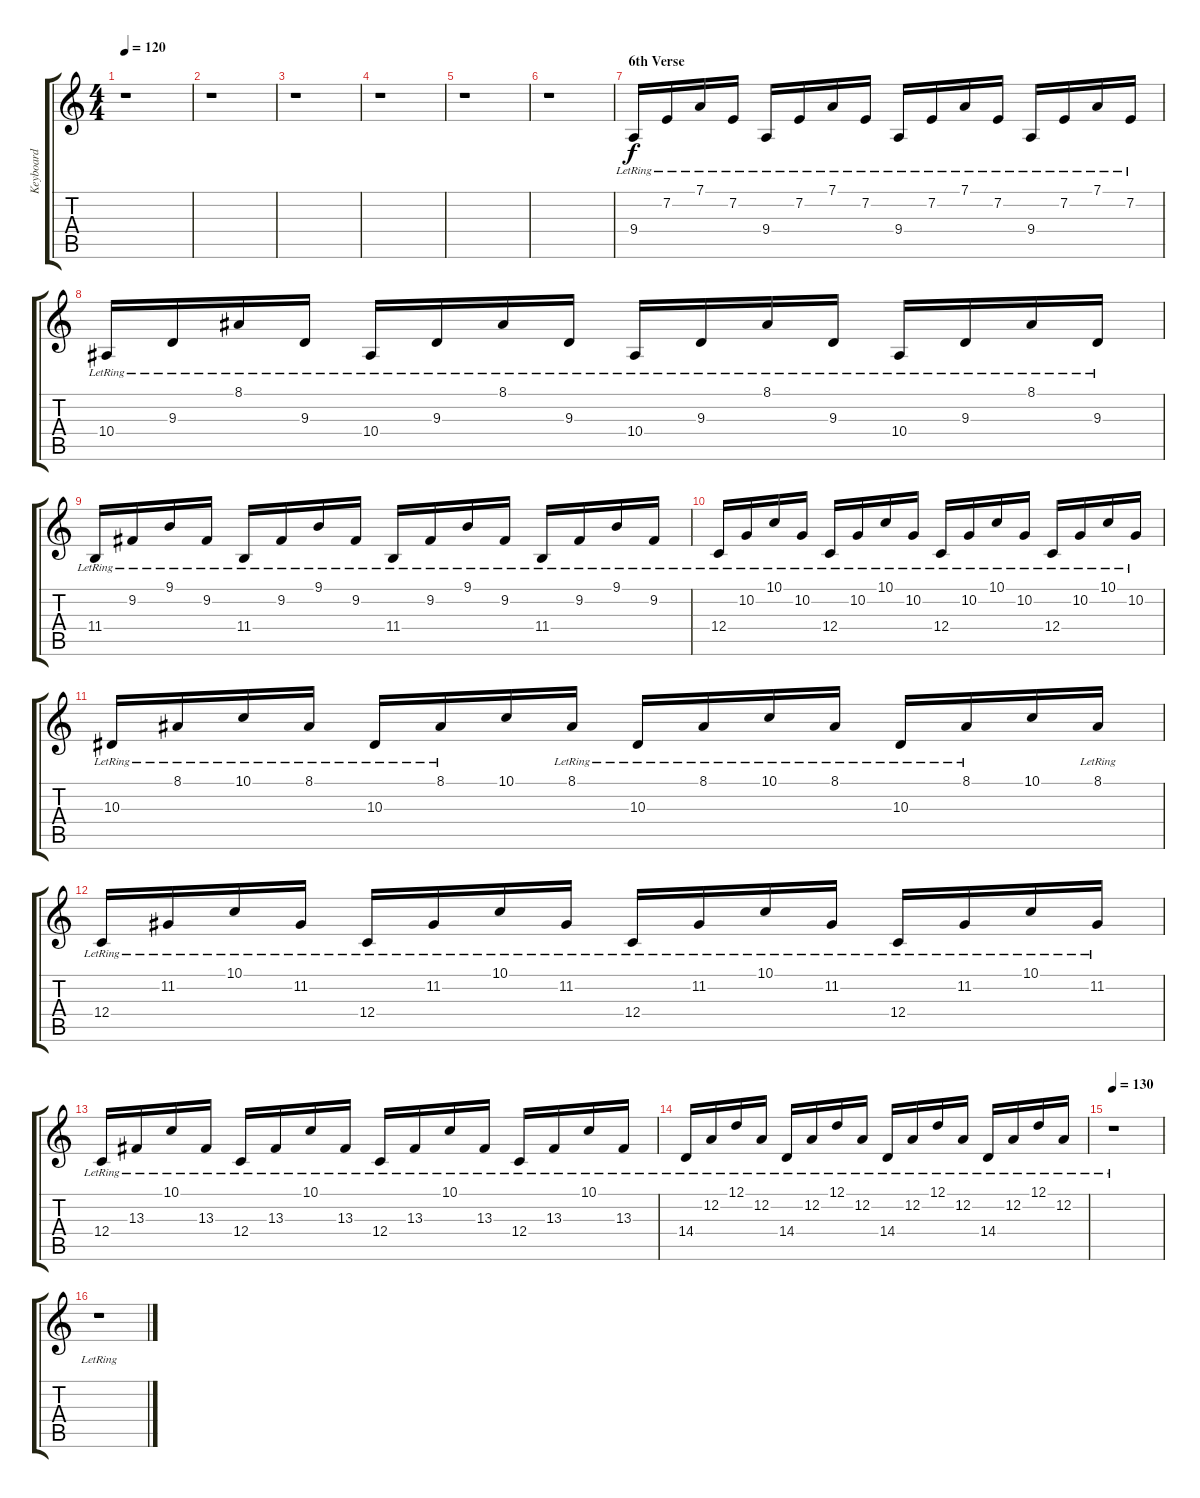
\track ("Keyboard" "Keyboard") {instrument acousticgrandpiano}
\staff {score tabs}
\tuning (D4 A3 F3 C3 G2 D2) {hide}
\ts (4 4)
\tempo 120
\clef g2
\ks c
r.1{dy f} |
r.1 |
r.1 |
r.1 |
r.1 |
r.1 |
\section ("" "6th Verse")
9.4{lr}.16{volume 16 instrument harpsichord} 7.2{lr}.16 7.1{lr}.16 7.2{lr}.16 9.4{lr}.16 7.2{lr}.16 7.1{lr}.16 7.2{lr}.16 9.4{lr}.16 7.2{lr}.16 7.1{lr}.16 7.2{lr}.16 9.4{lr}.16 7.2{lr}.16 7.1{lr}.16 7.2{lr}.16 |
10.4{lr}.16 9.3{lr}.16 8.1{lr}.16 9.3{lr}.16 10.4{lr}.16 9.3{lr}.16 8.1{lr}.16 9.3{lr}.16 10.4{lr}.16 9.3{lr}.16 8.1{lr}.16 9.3{lr}.16 10.4{lr}.16 9.3{lr}.16 8.1{lr}.16 9.3{lr}.16 |
11.4{lr}.16 9.2{lr}.16 9.1{lr}.16 9.2{lr}.16 11.4{lr}.16 9.2{lr}.16 9.1{lr}.16 9.2{lr}.16 11.4{lr}.16 9.2{lr}.16 9.1{lr}.16 9.2{lr}.16 11.4{lr}.16 9.2{lr}.16 9.1{lr}.16 9.2{lr}.16 |
12.4{lr}.16 10.2{lr}.16 10.1{lr}.16 10.2{lr}.16 12.4{lr}.16 10.2{lr}.16 10.1{lr}.16 10.2{lr}.16 12.4{lr}.16 10.2{lr}.16 10.1{lr}.16 10.2{lr}.16 12.4{lr}.16 10.2{lr}.16 10.1{lr}.16 10.2{lr}.16 |
10.3{lr}.16 8.1{lr}.16 10.1{lr}.16 8.1{lr}.16 10.3{lr}.16 8.1{lr}.16 10.1.16 8.1{lr}.16 10.3{lr}.16 8.1{lr}.16 10.1{lr}.16 8.1{lr}.16 10.3{lr}.16 8.1{lr}.16 10.1.16 8.1{lr}.16 |
12.4{lr}.16 11.2{lr}.16 10.1{lr}.16 11.2{lr}.16 12.4{lr}.16 11.2{lr}.16 10.1{lr}.16 11.2{lr}.16 12.4{lr}.16 11.2{lr}.16 10.1{lr}.16 11.2{lr}.16 12.4{lr}.16 11.2{lr}.16 10.1{lr}.16 11.2{lr}.16 |
12.4{lr}.16 13.3{lr}.16 10.1{lr}.16 13.3{lr}.16 12.4{lr}.16 13.3{lr}.16 10.1{lr}.16 13.3{lr}.16 12.4{lr}.16 13.3{lr}.16 10.1{lr}.16 13.3{lr}.16 12.4{lr}.16 13.3{lr}.16 10.1{lr}.16 13.3{lr}.16 |
14.4{lr}.16 12.2{lr}.16 12.1{lr}.16 12.2{lr}.16 14.4{lr}.16 12.2{lr}.16 12.1{lr}.16 12.2{lr}.16 14.4{lr}.16 12.2{lr}.16 12.1{lr}.16 12.2{lr}.16 14.4{lr}.16 12.2{lr}.16 12.1{lr}.16 12.2{lr}.16 |
\tempo 130
r.1 |
r.1
